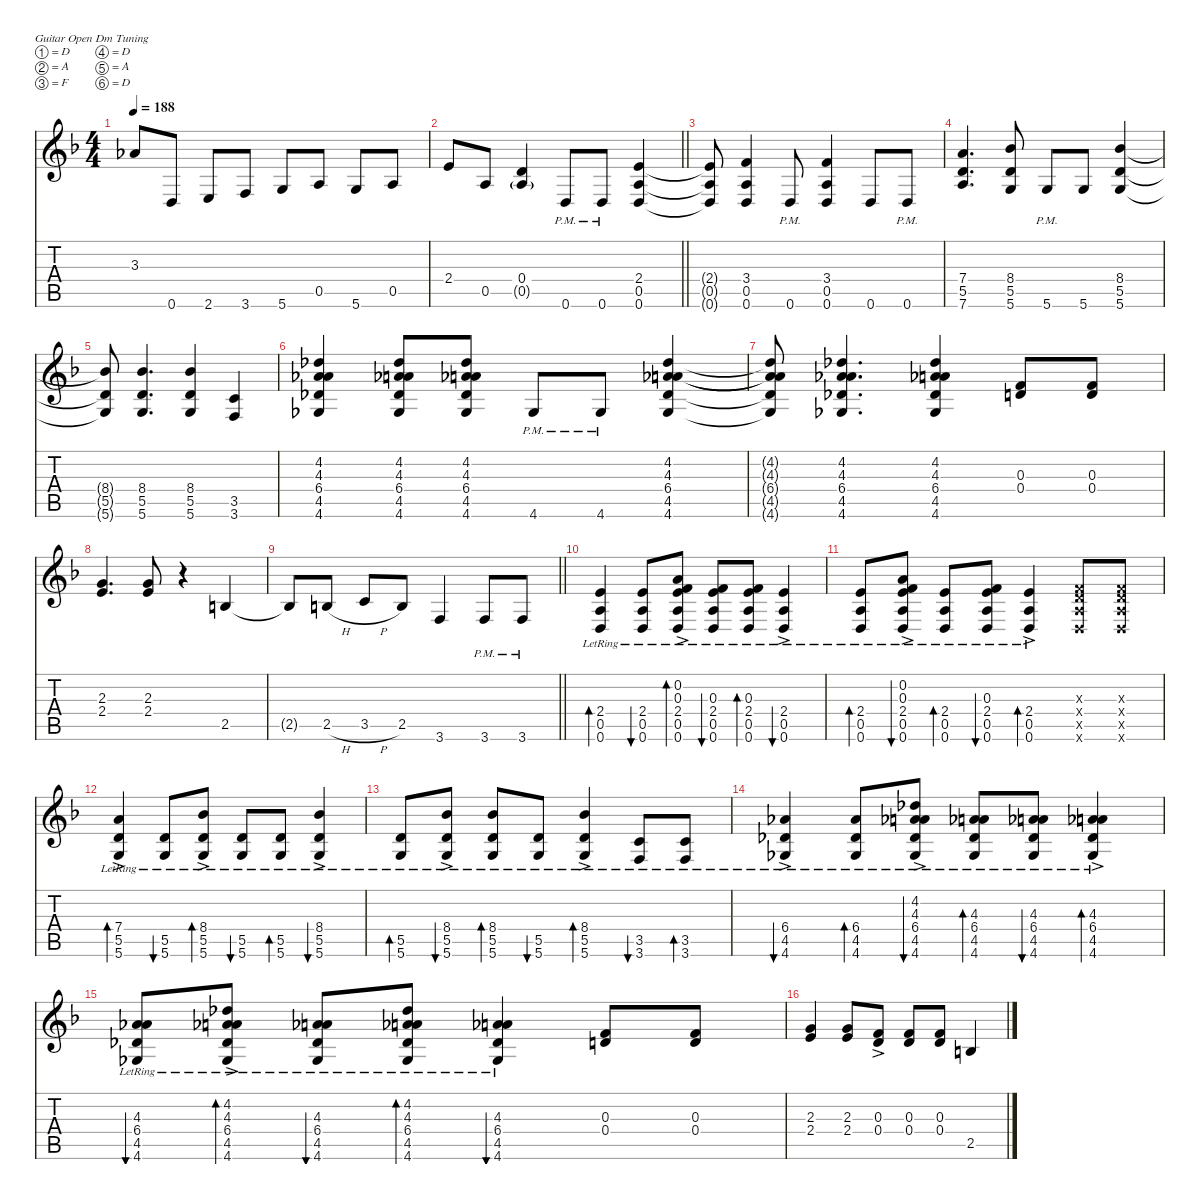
\defaultSystemsLayout 4
\hideDynamics
\bracketExtendMode nobrackets
\singleTrackTrackNamePolicy hidden
\multiTrackTrackNamePolicy hidden
\firstSystemTrackNameMode fullname
\firstSystemTrackNameOrientation horizontal
\otherSystemsTrackNameOrientation horizontal
\track ("Mikael Akerfeldt" "dist.guit.") {defaultSystemsLayout 4 instrument distortionguitar}
\staff {score tabs}
\tuning (D4 A3 F3 D3 A2 D2)
\ts (4 4)
\tempo 188
\clef g2
\ks dminor
3.3{t acc b}.8{dy f beam Up} 0.6{acc forcenatural}.8{beam Up} 2.6{acc forcenatural}.8{beam Up} 3.6{acc forcenatural}.8{beam Up} 5.6{acc forcenatural}.8{beam Up} 0.5{acc forcenatural}.8{beam Up} 5.6{acc forcenatural}.8{beam Up} 0.5{acc forcenatural}.8{beam Up} |
\barLineRight lightlight
2.4{acc forcenatural}.8{beam Up} 0.5{acc forcenatural}.8{beam Up} (0.4{acc forcenatural} 0.5{g acc forcenatural}).4{beam Up} 0.6{pm acc forcenatural}.8{beam Up} 0.6{pm acc forcenatural}.8{beam Up} (2.4{acc forcenatural} 0.5{acc forcenatural} 0.6{acc forcenatural}).4{beam Up} |
(2.4{t acc forcenatural} 0.5{t acc forcenatural} 0.6{t acc forcenatural}).8{beam Up} (3.4{acc forcenatural} 0.5{acc forcenatural} 0.6{acc forcenatural}).4{beam Up} 0.6{pm acc forcenatural}.8{beam Up} (3.4{acc forcenatural} 0.5{acc forcenatural} 0.6{acc forcenatural}).4{beam Up} 0.6{acc forcenatural}.8{beam Up} 0.6{pm acc forcenatural}.8{beam Up} |
(7.4{acc forcenatural} 5.5{acc forcenatural} 7.6{acc forcenatural}).4{d beam Up} (8.4{acc b} 5.5{acc forcenatural} 5.6{acc forcenatural}).8{beam Up} 5.6{pm acc forcenatural}.8{beam Up} 5.6{acc forcenatural}.8{beam Up} (8.4{acc b} 5.5{acc forcenatural} 5.6{acc forcenatural}).4{beam Up} |
(8.4{t acc b} 5.5{t acc forcenatural} 5.6{t acc forcenatural}).8{beam Up} (8.4{acc b} 5.5{acc forcenatural} 5.6{acc forcenatural}).4{d beam Up} (8.4{acc b} 5.5{acc forcenatural} 5.6{acc forcenatural}).4{beam Up} (3.5{acc forcenatural} 3.6{acc forcenatural}).4{beam Up} |
(4.2{acc b} 4.3{acc forcenatural} 6.4{acc b} 4.5{acc b} 4.6{acc b}).4{beam Up} (4.2{acc b} 4.3{acc forcenatural} 6.4{acc b} 4.5{acc b} 4.6{acc b}).8{beam Up} (4.2{acc b} 4.3{acc forcenatural} 6.4{acc b} 4.5{acc b} 4.6{acc b}).8{beam Up} 4.6{pm acc b}.8{beam Up} 4.6{pm acc b}.8{beam Up} (4.2{acc b} 4.3{acc forcenatural} 6.4{acc b} 4.5{acc b} 4.6{acc b}).4{beam Up} |
(4.2{t acc b} 4.3{t acc forcenatural} 6.4{t acc b} 4.5{t acc b} 4.6{t acc b}).8{beam Up} (4.2{acc b} 4.3{acc forcenatural} 6.4{acc b} 4.5{acc b} 4.6{acc b}).4{d beam Up} (4.2{acc b} 4.3{acc forcenatural} 6.4{acc b} 4.5{acc b} 4.6{acc b}).4{beam Up} (0.3{acc forcenatural} 0.4{acc forcenatural}).8{beam Up} (0.3{acc forcenatural} 0.4{acc forcenatural}).8{beam Up} |
(2.3{acc forcenatural} 2.4{acc forcenatural}).4{d beam Up} (2.3{acc forcenatural} 2.4{acc forcenatural}).8{beam Up} r.4{beam Up} 2.5{acc forcenatural}.4{beam Up} |
\barLineRight lightlight
2.5{t acc forcenatural}.8{beam Up} 2.5{h acc forcenatural}.8{beam Up} 3.5{h acc forcenatural}.8{beam Up} 2.5{acc forcenatural}.8{beam Up} 3.6{acc forcenatural}.4{beam Up} 3.6{pm acc forcenatural}.8{beam Up} 3.6{pm acc forcenatural}.8{beam Up} |
(2.4{lr acc forcenatural} 0.5{lr acc forcenatural} 0.6{lr acc forcenatural}).4{bd 120 dy mp instrument acousticguitarsteel beam Up} (2.4{lr acc forcenatural} 0.5{lr acc forcenatural} 0.6{lr acc forcenatural}).8{bu 120 beam Up} (0.2{ac lr acc forcenatural} 0.3{ac lr acc forcenatural} 2.4{ac lr acc forcenatural} 0.5{ac lr acc forcenatural} 0.6{ac lr acc forcenatural}).8{bd 120 beam Up} (0.3{lr acc forcenatural} 2.4{lr acc forcenatural} 0.5{lr acc forcenatural} 0.6{lr acc forcenatural}).8{bu 120 beam Up} (0.3{lr acc forcenatural} 2.4{lr acc forcenatural} 0.5{lr acc forcenatural} 0.6{lr acc forcenatural}).8{bd 120 beam Up} (2.4{ac lr acc forcenatural} 0.5{ac lr acc forcenatural} 0.6{ac lr acc forcenatural}).4{bu 120 beam Up} |
(2.4{lr acc forcenatural} 0.5{lr acc forcenatural} 0.6{lr acc forcenatural}).8{bd 120 beam Up} (0.2{ac lr acc forcenatural} 0.3{ac lr acc forcenatural} 2.4{ac lr acc forcenatural} 0.5{ac lr acc forcenatural} 0.6{ac lr acc forcenatural}).8{bu 120 beam Up} (2.4{lr acc forcenatural} 0.5{lr acc forcenatural} 0.6{lr acc forcenatural}).8{bd 120 beam Up} (0.3{lr acc forcenatural} 2.4{lr acc forcenatural} 0.5{lr acc forcenatural} 0.6{lr acc forcenatural}).8{bu 120 beam Up} (2.4{ac lr acc forcenatural} 0.5{ac lr acc forcenatural} 0.6{ac lr acc forcenatural}).4{bd 120 beam Up} (0.3{x acc forcenatural} 0.4{x acc forcenatural} 0.5{x acc forcenatural} 0.6{x acc forcenatural}).8{beam Up} (0.3{x acc forcenatural} 0.4{x acc forcenatural} 0.5{x acc forcenatural} 0.6{x acc forcenatural}).8{beam Up} |
(7.4{ac lr acc forcenatural} 5.5{ac lr acc forcenatural} 5.6{ac lr acc forcenatural}).4{bd 120 beam Up} (5.5{lr acc forcenatural} 5.6{lr acc forcenatural}).8{bu 120 beam Up} (8.4{ac lr acc b} 5.5{ac lr acc forcenatural} 5.6{ac lr acc forcenatural}).8{bd 120 beam Up} (5.5{lr acc forcenatural} 5.6{lr acc forcenatural}).8{bu 120 beam Up} (5.5{lr acc forcenatural} 5.6{lr acc forcenatural}).8{bd 120 beam Up} (8.4{ac lr acc b} 5.5{ac lr acc forcenatural} 5.6{ac lr acc forcenatural}).4{bu 120 beam Up} |
(5.5{lr acc forcenatural} 5.6{lr acc forcenatural}).8{bd 120 beam Up} (8.4{ac lr acc b} 5.5{ac lr acc forcenatural} 5.6{ac lr acc forcenatural}).8{bu 120 beam Up} (8.4{lr acc b} 5.5{lr acc forcenatural} 5.6{lr acc forcenatural}).8{bd 120 beam Up} (5.5{lr acc forcenatural} 5.6{lr acc forcenatural}).8{bu 120 beam Up} (8.4{ac lr acc b} 5.5{ac lr acc forcenatural} 5.6{ac lr acc forcenatural}).4{bd 120 beam Up} (3.5{lr acc forcenatural} 3.6{lr acc forcenatural}).8{bu 120 beam Up} (3.5{lr acc forcenatural} 3.6{lr acc forcenatural}).8{bd 120 beam Up} |
(6.4{ac lr acc b} 4.5{ac lr acc b} 4.6{ac lr acc b}).4{bu 120 beam Up} (6.4{lr acc b} 4.5{lr acc b} 4.6{lr acc b}).8{bd 120 beam Up} (4.2{ac lr acc b} 4.3{ac lr acc forcenatural} 6.4{ac lr acc b} 4.5{ac lr acc b} 4.6{ac lr acc b}).8{bu 120 beam Up} (4.3{lr acc forcenatural} 6.4{lr acc b} 4.5{lr acc b} 4.6{lr acc b}).8{bd 120 beam Up} (4.3{lr acc forcenatural} 6.4{lr acc b} 4.5{lr acc b} 4.6{lr acc b}).8{bu 120 beam Up} (4.3{ac lr acc forcenatural} 6.4{ac lr acc b} 4.5{ac lr acc b} 4.6{ac lr acc b}).4{bd 120 beam Up} |
(4.3{lr acc forcenatural} 6.4{lr acc b} 4.5{lr acc b} 4.6{lr acc b}).8{bu 120 beam Up} (4.2{ac lr acc b} 4.3{ac lr acc forcenatural} 6.4{ac lr acc b} 4.5{ac lr acc b} 4.6{ac lr acc b}).8{bd 120 beam Up} (4.3{lr acc forcenatural} 6.4{lr acc b} 4.5{lr acc b} 4.6{lr acc b}).8{bu 120 beam Up} (4.2{lr acc b} 4.3{lr acc forcenatural} 6.4{lr acc b} 4.5{lr acc b} 4.6{lr acc b}).8{bd 120 beam Up} (4.3{lr acc forcenatural} 6.4{lr acc b} 4.5{lr acc b} 4.6{lr acc b}).4{bu 120 beam Up} (0.3{acc forcenatural} 0.4{acc forcenatural}).8{beam Up} (0.3{acc forcenatural} 0.4{acc forcenatural}).8{beam Up} |
(2.3{acc forcenatural} 2.4{acc forcenatural}).4{beam Up} (2.3{acc forcenatural} 2.4{acc forcenatural}).8{beam Up} (0.3{ac acc forcenatural} 0.4{ac acc forcenatural}).8{beam Up} (0.3{acc forcenatural} 0.4{acc forcenatural}).8{beam Up} (0.3{acc forcenatural} 0.4{acc forcenatural}).8{beam Up} 2.5{acc forcenatural}.4{beam Up}
